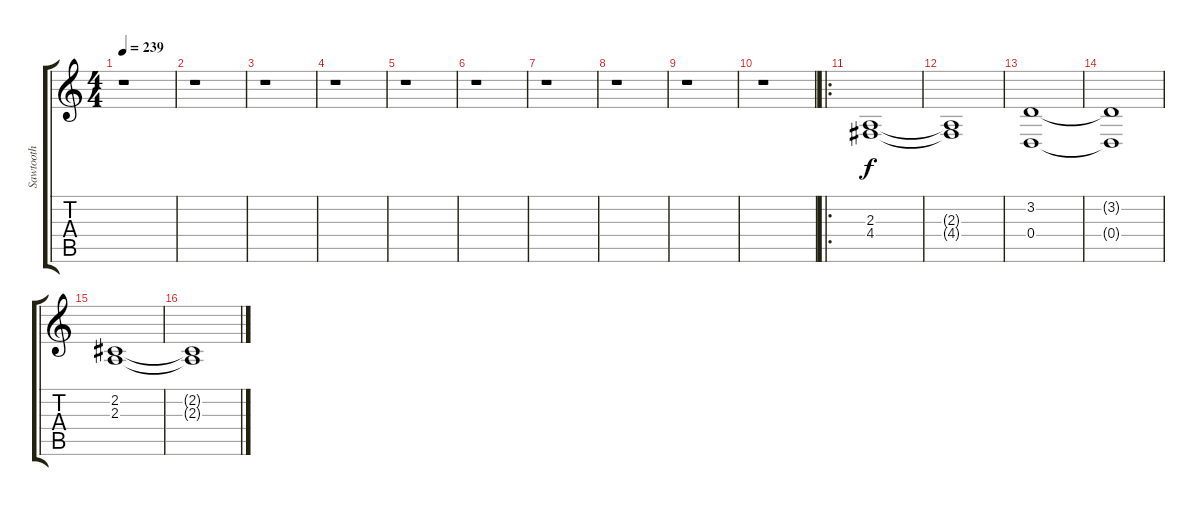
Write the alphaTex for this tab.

\track ("Sawtooth" "Sawtooth") {instrument lead2sawtooth}
\staff {score tabs}
\tuning (E4 B3 G3 D3 A2 E2) {hide}
\ts (4 4)
\tempo 239
\clef g2
\ks c
r.1{dy f instrument lead2sawtooth} |
r.1 |
r.1 |
r.1 |
r.1 |
r.1 |
r.1 |
r.1 |
r.1 |
r.1 |
\ro
(2.3 4.4).1 |
(2.3{t} 4.4{t}).1 |
(3.2 0.4).1 |
(3.2{t} 0.4{t}).1 |
(2.2 2.3).1 |
(2.2{t} 2.3{t}).1
